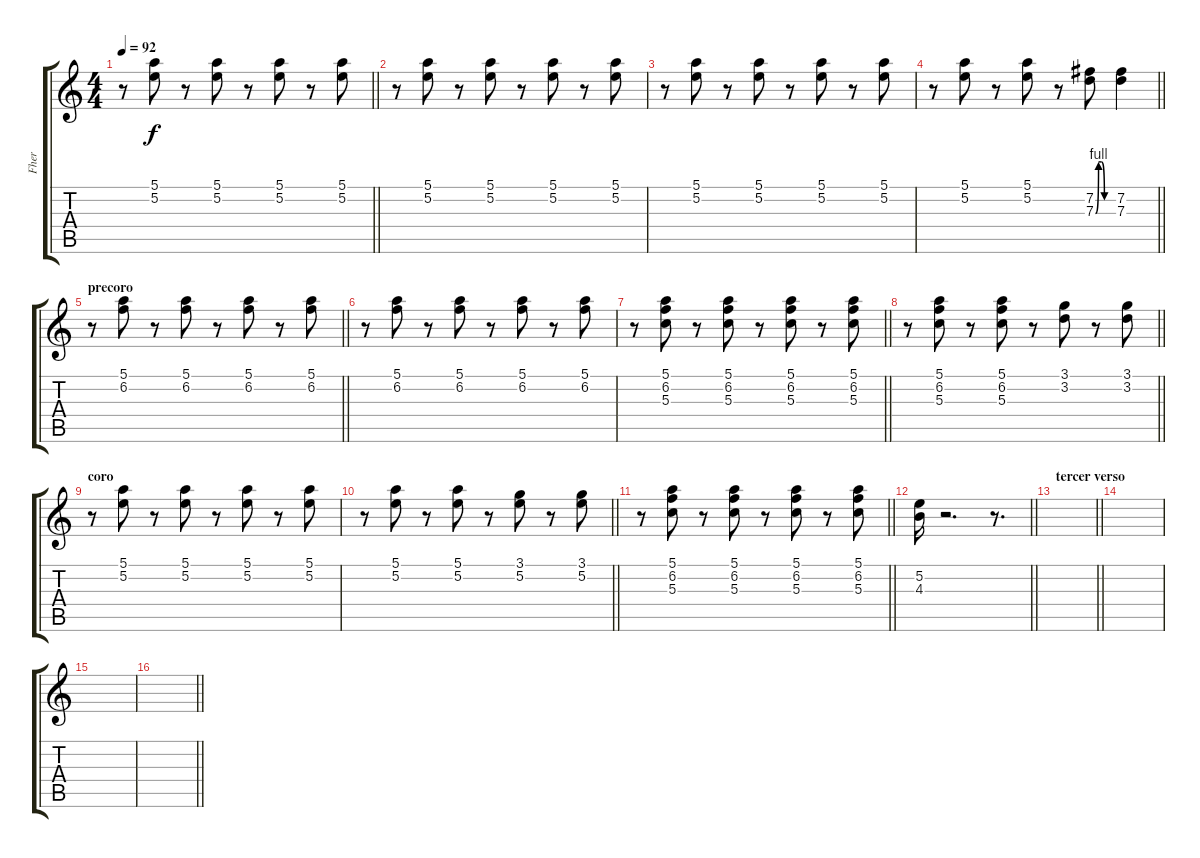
\track ("Fher" "Fher") {instrument overdrivenguitar}
\staff {score tabs}
\tuning (E4 B3 G3 D3 A2 E2) {hide}
\ts (4 4)
\tempo 92
\clef g2
\barLineRight lightlight
\ks c
r.8{dy f} (5.1 5.2).8 r.8 (5.1 5.2).8 r.8 (5.1 5.2).8 r.8 (5.1 5.2).8 |
r.8 (5.1 5.2).8 r.8 (5.1 5.2).8 r.8 (5.1 5.2).8 r.8 (5.1 5.2).8 |
r.8 (5.1 5.2).8 r.8 (5.1 5.2).8 r.8 (5.1 5.2).8 r.8 (5.1 5.2).8 |
\barLineRight lightlight
r.8 (5.1 5.2).8 r.8 (5.1 5.2).8 r.8 (7.2 7.3{be (custom 0 0 10 4 20 4 30 0 60 0)}).8 (7.2 7.3).4 |
\section ("" "precoro")
\barLineRight lightlight
r.8 (5.1 6.2).8 r.8 (5.1 6.2).8 r.8 (5.1 6.2).8 r.8 (5.1 6.2).8 |
r.8 (5.1 6.2).8 r.8 (5.1 6.2).8 r.8 (5.1 6.2).8 r.8 (5.1 6.2).8 |
\barLineRight lightlight
r.8 (5.1 6.2 5.3).8 r.8 (5.1 6.2 5.3).8 r.8 (5.1 6.2 5.3).8 r.8 (5.1 6.2 5.3).8 |
\barLineRight lightlight
r.8 (5.1 6.2 5.3).8 r.8 (5.1 6.2 5.3).8 r.8 (3.1 3.2).8 r.8 (3.1 3.2).8 |
\section ("" "coro")
r.8 (5.1 5.2).8 r.8 (5.1 5.2).8 r.8 (5.1 5.2).8 r.8 (5.1 5.2).8 |
\barLineRight lightlight
r.8 (5.1 5.2).8 r.8 (5.1 5.2).8 r.8 (3.1 5.2).8 r.8 (3.1 5.2).8 |
\barLineRight lightlight
r.8 (5.1 6.2 5.3).8 r.8 (5.1 6.2 5.3).8 r.8 (5.1 6.2 5.3).8 r.8 (5.1 6.2 5.3).8 |
\barLineRight lightlight
(5.2 4.3).16 r.2{d} r.8{d} |
\section ("" "tercer verso")
\barLineRight lightlight
|
|
|
\barLineRight lightlight
